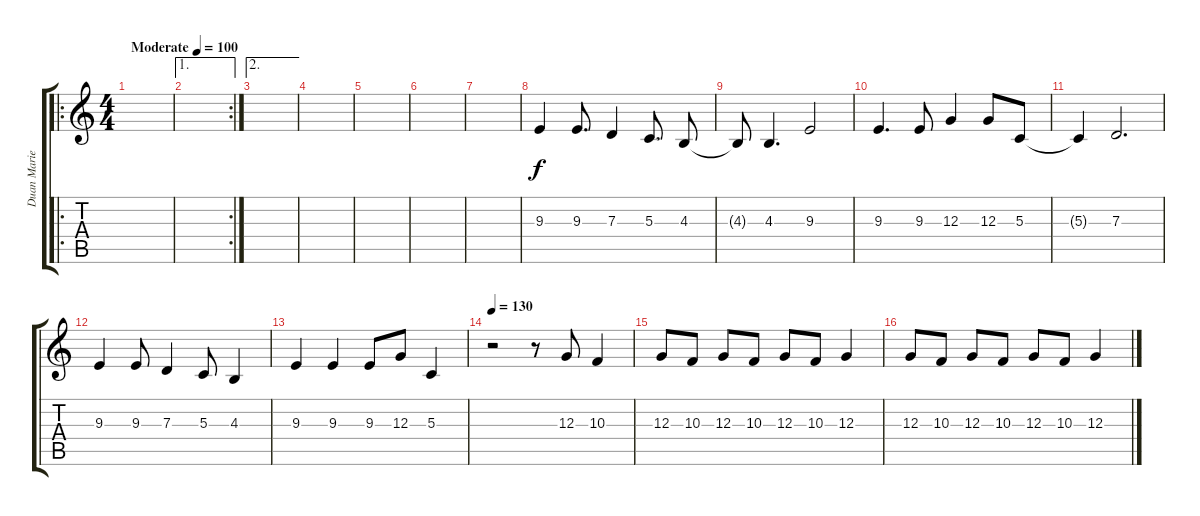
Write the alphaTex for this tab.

\track ("Duan Marie" "Duan Marie") {instrument stringensemble1}
\staff {score tabs}
\tuning (E4 B3 G3 D3 A2 E2) {hide}
\ro
\ts (4 4)
\tempo (100 "Moderate")
\clef g2
\ks c
|
\ae 1
\rc 2
|
\ae 2
|
|
|
|
|
9.3.4 9.3.8{d} 7.3.4 5.3.8{d} 4.3.8 |
4.3{t}.8 4.3.4{d} 9.3.2 |
9.3.4{d} 9.3.8 12.3.4 12.3.8 5.3.8 |
5.3{t}.4 7.3.2{d} |
9.3.4 9.3.8 7.3.4 5.3.8 4.3.4 |
9.3.4 9.3.4 9.3.8 12.3.8 5.3.4 |
\tempo 130
r.2 r.8 12.3.8 10.3.4 |
12.3.8 10.3.8 12.3.8 10.3.8 12.3.8 10.3.8 12.3.4 |
12.3.8 10.3.8 12.3.8 10.3.8 12.3.8 10.3.8 12.3.4
